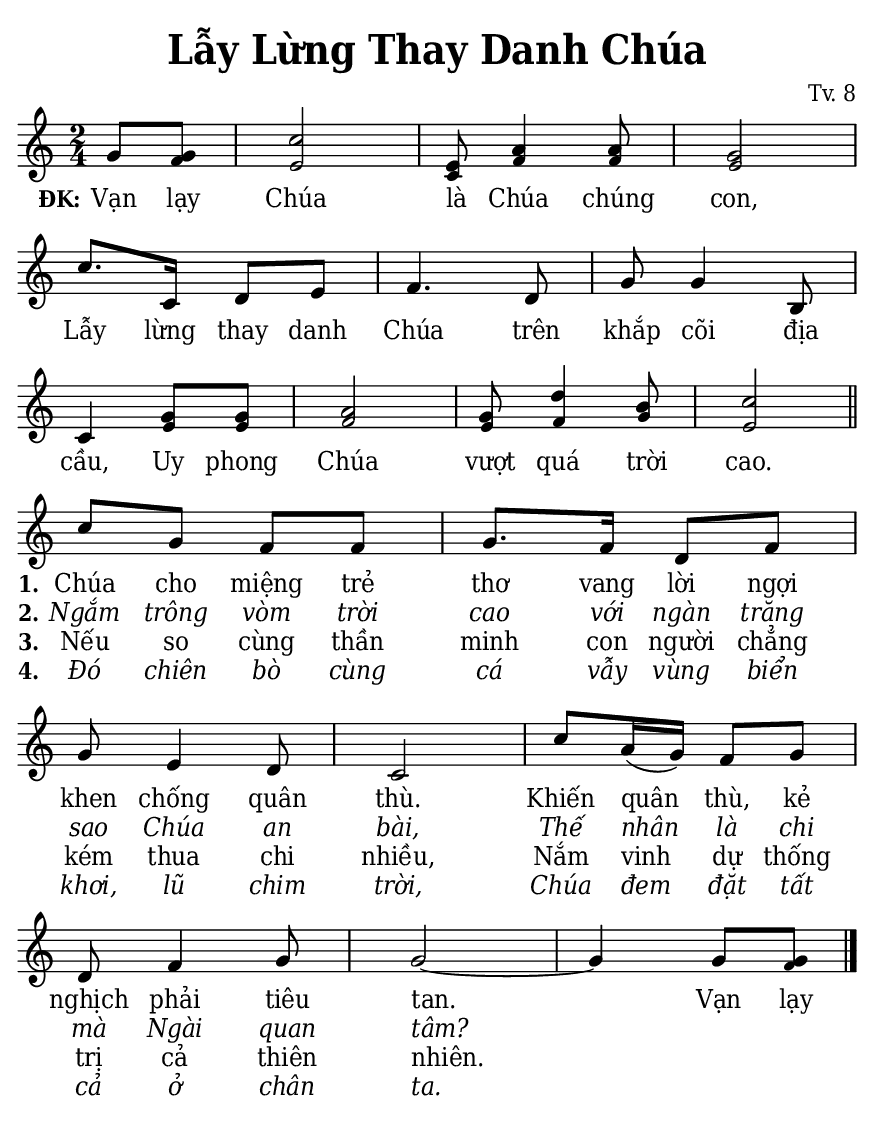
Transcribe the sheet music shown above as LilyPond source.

% Cài đặt chung\
\version "2.22.1"
\include "english.ly"

\header {
  title = \markup { \fontsize #1 "Lẫy Lừng Thay Danh Chúa" }
  composer = "Tv. 8"
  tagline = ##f
}

% Nhạc phiên khúc
nhacPhienKhucSop = \relative c'' {
  \partial 4 g8 g |
  c2 |
  e,8 a4 a8 |
  g2 |
  c8. c,16 d8 e |
  f4. d8 |
  g g4 b,8 |
  c4 g'8 g |
  a2 |
  g8 d'4 b8 |
  c2 \bar "||" \break
  
  c8 g f f |
  g8. f16 d8 f |
  g e4 d8 |
  c2 |
  c'8 a16 (g) f8 g |
  d f4 g8 |
  g2 ~ |
  g4 g8 <g \tweak font-size #-2 f>
  \bar "|."
}

nhacPhienKhucAlto = \relative c'' {
  g8 f |
  e2 |
  c8 f4 f8 |
  e2 |
  c'8. c,16 d8 e |
  f4. d8 |
  g g4 b,8 |
  c4 e8 e |
  f2 |
  e8 f4 g8 |
  e2
}

% Lời phiên khúc
loiPhienKhucSop = \lyrics {
  \set stanza = "ĐK:"
  Vạn lạy Chúa là Chúa chúng con,
  Lẫy lừng thay danh Chúa trên khắp cõi địa cầu,
  Uy phong Chúa vượt quá trời cao.
  <<
    {
      \set stanza = "1."
      Chúa cho miệng trẻ thơ vang lời ngợi khen chống quân thù.
      Khiến quân thù, kẻ nghịch phải tiêu tan.
      Vạn lạy
    }
    \new Lyrics {
	    \set associatedVoice = "beSop"
	    \set stanza = "2."
      \override Lyrics.LyricText.font-shape = #'italic
	    Ngắm trông vòm trời cao với ngàn trăng sao Chúa an bài,
	    Thế nhân là chi mà Ngài quan tâm?
    }
    \new Lyrics {
	    \set associatedVoice = "beSop"
	    \set stanza = "3."
	    Nếu so cùng thần minh con người chẳng kém thua chi nhiều,
	    Nắm vinh dự thống trị cả thiên nhiên.
    }
    \new Lyrics {
	    \set associatedVoice = "beSop"
	    \set stanza = "4."
      \override Lyrics.LyricText.font-shape = #'italic
	    Đó chiên bò cùng cá vẫy vùng biển khơi,
	    lũ chim trời, Chúa đem đặt tất cả ở chân ta.
    }
  >>
}

% Dàn trang
\paper {
  #(set-paper-size "a5")
  top-margin = 3\mm
  bottom-margin = 3\mm
  left-margin = 3\mm
  right-margin = 3\mm
  indent = #0
  #(define fonts
	 (make-pango-font-tree "Deja Vu Serif Condensed"
	 		       "Deja Vu Serif Condensed"
			       "Deja Vu Serif Condensed"
			       (/ 20 20)))
  print-page-number = ##f
  system-system-spacing = #'((basic-distance . 0.1) (padding . 2.5))
}

TongNhip = {
  \key c \major \time 2/4
  \set Timing.beamExceptions = #'()
  \set Timing.baseMoment = #(ly:make-moment 1/4)
}

% Đổi kích thước nốt cho bè phụ
notBePhu =
#(define-music-function (font-size music) (number? ly:music?)
   (for-some-music
     (lambda (m)
       (if (music-is-of-type? m 'rhythmic-event)
           (begin
             (set! (ly:music-property m 'tweaks)
                   (cons `(font-size . ,font-size)
                         (ly:music-property m 'tweaks)))
             #t)
           #f))
     music)
   music)

\score {
  \new ChoirStaff <<
    \new Staff \with {
        \consists "Merge_rests_engraver"
        printPartCombineTexts = ##f
      }
      <<
      \new Voice \TongNhip \partCombine 
        \nhacPhienKhucSop
        \notBePhu -1 { \nhacPhienKhucAlto }
      \new NullVoice = beSop \nhacPhienKhucSop
      \new Lyrics \lyricsto beSop \loiPhienKhucSop
      >>
  >>
  \layout {
    %\override Staff.TimeSignature.transparent = ##t
    \override Lyrics.LyricSpace.minimum-distance = #2
    \override Score.BarNumber.break-visibility = ##(#f #f #f)
    \override Score.SpacingSpanner.uniform-stretching = ##t
  } 
}
